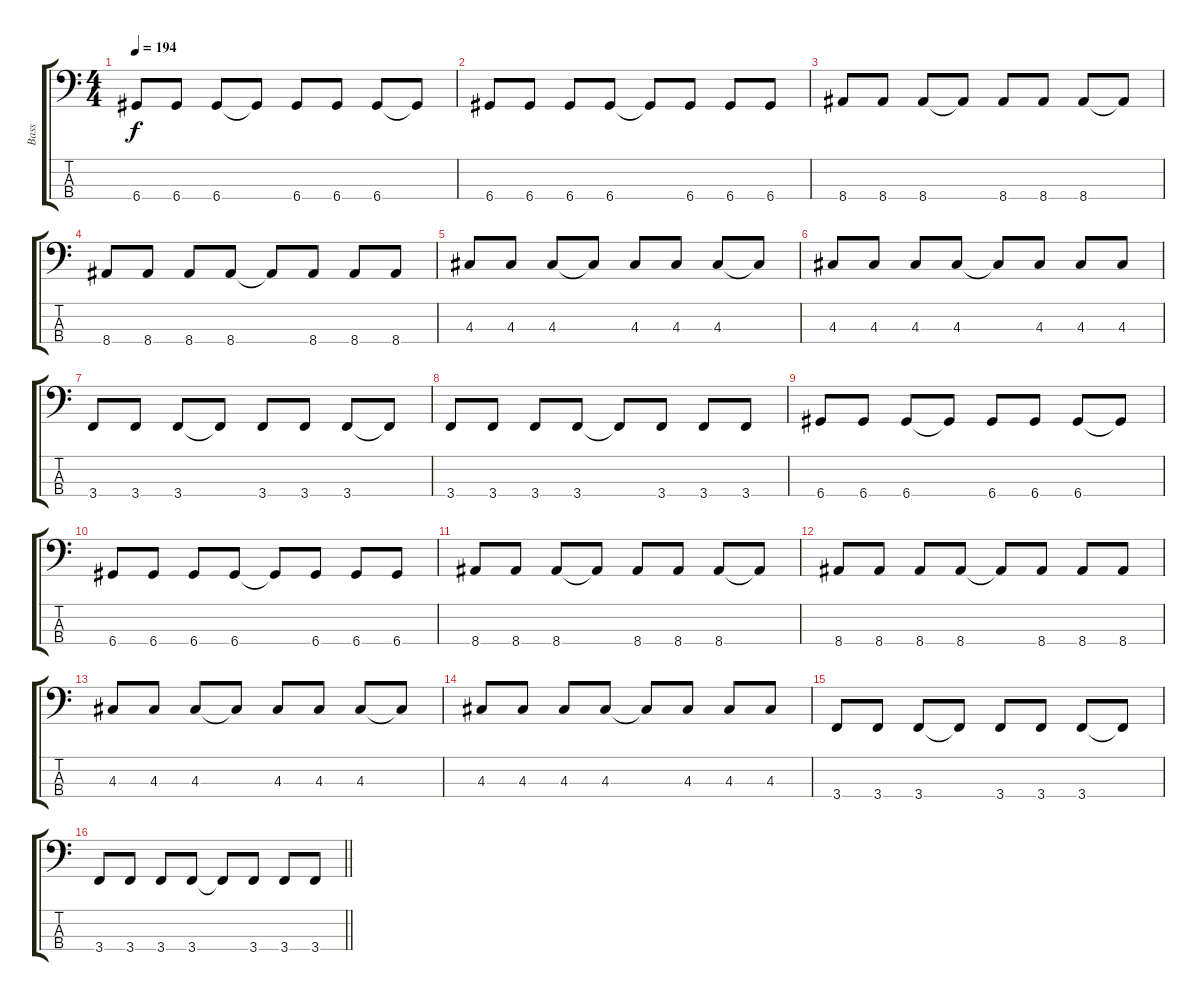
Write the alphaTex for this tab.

\track ("Bass" "Bass") {instrument electricbassfinger}
\staff {score tabs}
\tuning (G2 D2 A1 D1) {hide}
\ts (4 4)
\tempo 194
\clef f4
\ks c
6.4.8{dy f} 6.4.8 6.4.8 6.4{t}.8 6.4.8 6.4.8 6.4.8 6.4{t}.8 |
6.4.8 6.4.8 6.4.8 6.4.8 6.4{t}.8 6.4.8 6.4.8 6.4.8 |
8.4.8 8.4.8 8.4.8 8.4{t}.8 8.4.8 8.4.8 8.4.8 8.4{t}.8 |
8.4.8 8.4.8 8.4.8 8.4.8 8.4{t}.8 8.4.8 8.4.8 8.4.8 |
4.3.8 4.3.8 4.3.8 4.3{t}.8 4.3.8 4.3.8 4.3.8 4.3{t}.8 |
4.3.8 4.3.8 4.3.8 4.3.8 4.3{t}.8 4.3.8 4.3.8 4.3.8 |
3.4.8 3.4.8 3.4.8 3.4{t}.8 3.4.8 3.4.8 3.4.8 3.4{t}.8 |
3.4.8 3.4.8 3.4.8 3.4.8 3.4{t}.8 3.4.8 3.4.8 3.4.8 |
6.4.8 6.4.8 6.4.8 6.4{t}.8 6.4.8 6.4.8 6.4.8 6.4{t}.8 |
6.4.8 6.4.8 6.4.8 6.4.8 6.4{t}.8 6.4.8 6.4.8 6.4.8 |
8.4.8 8.4.8 8.4.8 8.4{t}.8 8.4.8 8.4.8 8.4.8 8.4{t}.8 |
8.4.8 8.4.8 8.4.8 8.4.8 8.4{t}.8 8.4.8 8.4.8 8.4.8 |
4.3.8 4.3.8 4.3.8 4.3{t}.8 4.3.8 4.3.8 4.3.8 4.3{t}.8 |
4.3.8 4.3.8 4.3.8 4.3.8 4.3{t}.8 4.3.8 4.3.8 4.3.8 |
3.4.8 3.4.8 3.4.8 3.4{t}.8 3.4.8 3.4.8 3.4.8 3.4{t}.8 |
\barLineRight lightlight
3.4.8 3.4.8 3.4.8 3.4.8 3.4{t}.8 3.4.8 3.4.8 3.4.8
